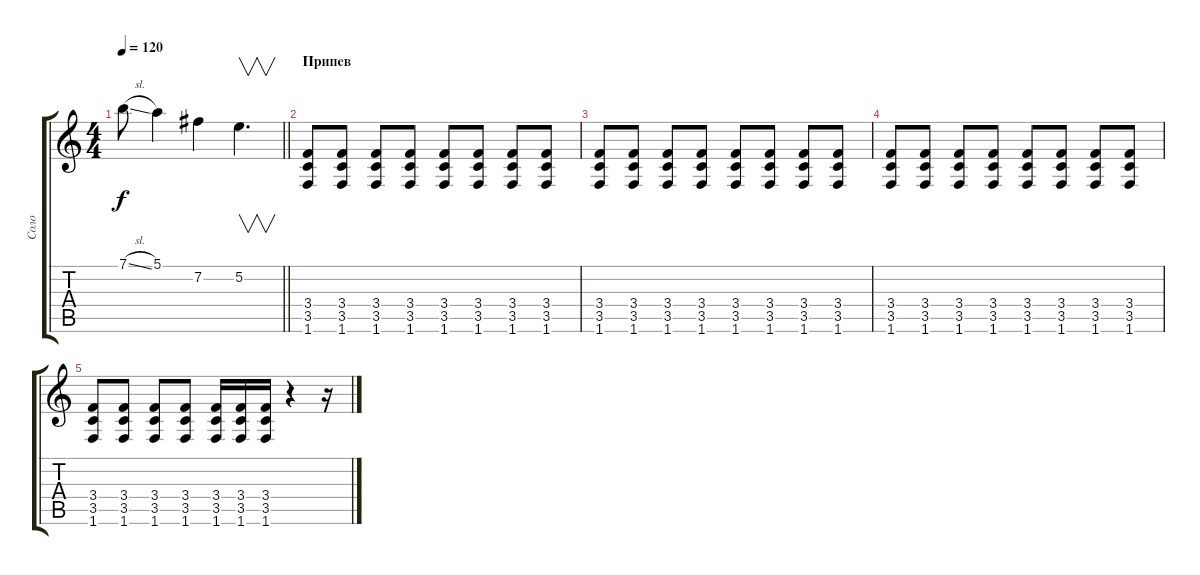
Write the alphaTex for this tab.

\track ("Соло" "Соло") {instrument overdrivenguitar}
\staff {score tabs}
\tuning (E4 B3 G3 D3 A2 E2) {hide}
\ts (4 4)
\tempo 120
\clef g2
\barLineRight lightlight
\ks c
7.1{sl}.8{dy f} 5.1.4 7.2.4 5.2.4{v d} |
\section ("" "Припев")
(3.4 3.5 1.6).8 (3.4 3.5 1.6).8 (3.4 3.5 1.6).8 (3.4 3.5 1.6).8 (3.4 3.5 1.6).8 (3.4 3.5 1.6).8 (3.4 3.5 1.6).8 (3.4 3.5 1.6).8 |
(3.4 3.5 1.6).8 (3.4 3.5 1.6).8 (3.4 3.5 1.6).8 (3.4 3.5 1.6).8 (3.4 3.5 1.6).8 (3.4 3.5 1.6).8 (3.4 3.5 1.6).8 (3.4 3.5 1.6).8 |
(3.4 3.5 1.6).8 (3.4 3.5 1.6).8 (3.4 3.5 1.6).8 (3.4 3.5 1.6).8 (3.4 3.5 1.6).8 (3.4 3.5 1.6).8 (3.4 3.5 1.6).8 (3.4 3.5 1.6).8 |
(3.4 3.5 1.6).8 (3.4 3.5 1.6).8 (3.4 3.5 1.6).8 (3.4 3.5 1.6).8 (3.4 3.5 1.6).16 (3.4 3.5 1.6).16 (3.4 3.5 1.6).16 r.4 r.16
